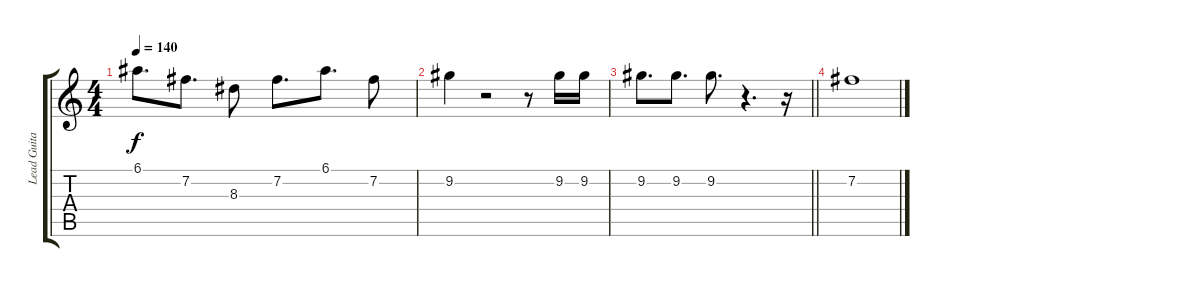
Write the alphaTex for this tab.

\track ("Lead Guitar" "Lead Guita") {instrument electricguitarclean}
\staff {score tabs}
\tuning (E4 B3 G3 D3 A2 E2) {hide}
\ts (4 4)
\tempo 140
\clef g2
\ks c
6.1.8{d dy f} 7.2.8{d} 8.3.8 7.2.8{d} 6.1.8{d} 7.2.8 |
9.2.4 r.2 r.8 9.2.16 9.2.16 |
\barLineRight lightlight
9.2.8{d} 9.2.8{d} 9.2.8{d} r.4{d} r.16 |
7.2.1
